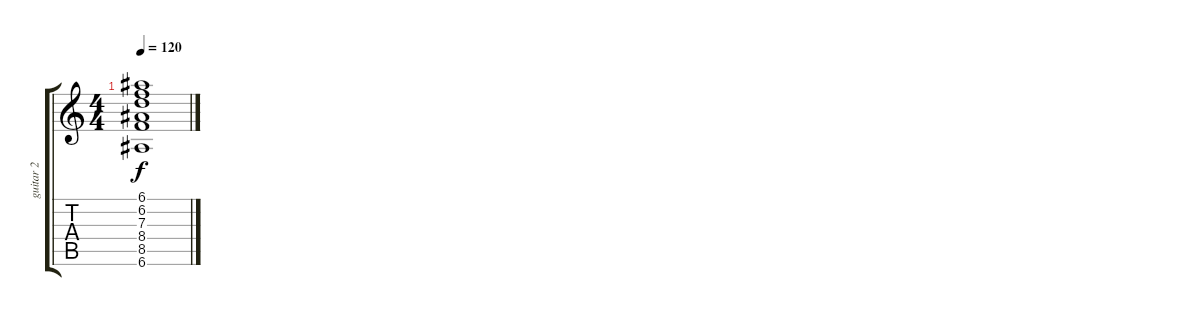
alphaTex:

\track ("guitar 2" "guitar 2") {instrument distortionguitar}
\staff {score tabs}
\tuning (E4 B3 G3 D3 A2 E2) {hide}
\ts (4 4)
\tempo 120
\clef g2
\ks c
(6.1{t} 6.2{t} 7.3{t} 8.4{t} 8.5{t} 6.6{t}).1{dy f}
